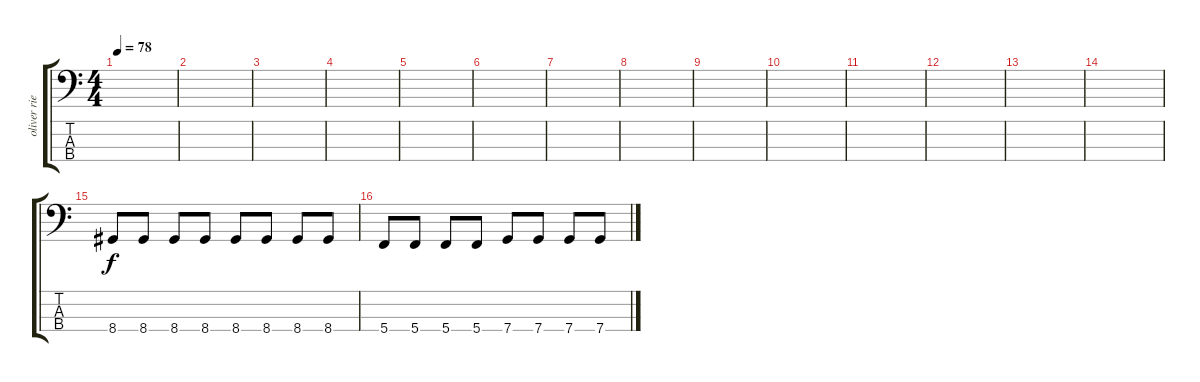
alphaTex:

\track ("oliver riedel" "oliver rie") {instrument electricbassfinger}
\staff {score tabs}
\tuning (Eb2 Bb1 F1 C1) {hide}
\ts (4 4)
\tempo 78
\clef f4
\ks c
|
|
|
|
|
|
|
|
|
|
|
|
|
|
8.4.8 8.4.8 8.4.8 8.4.8 8.4.8 8.4.8 8.4.8 8.4.8 |
5.4.8 5.4.8 5.4.8 5.4.8 7.4.8 7.4.8 7.4.8 7.4.8
